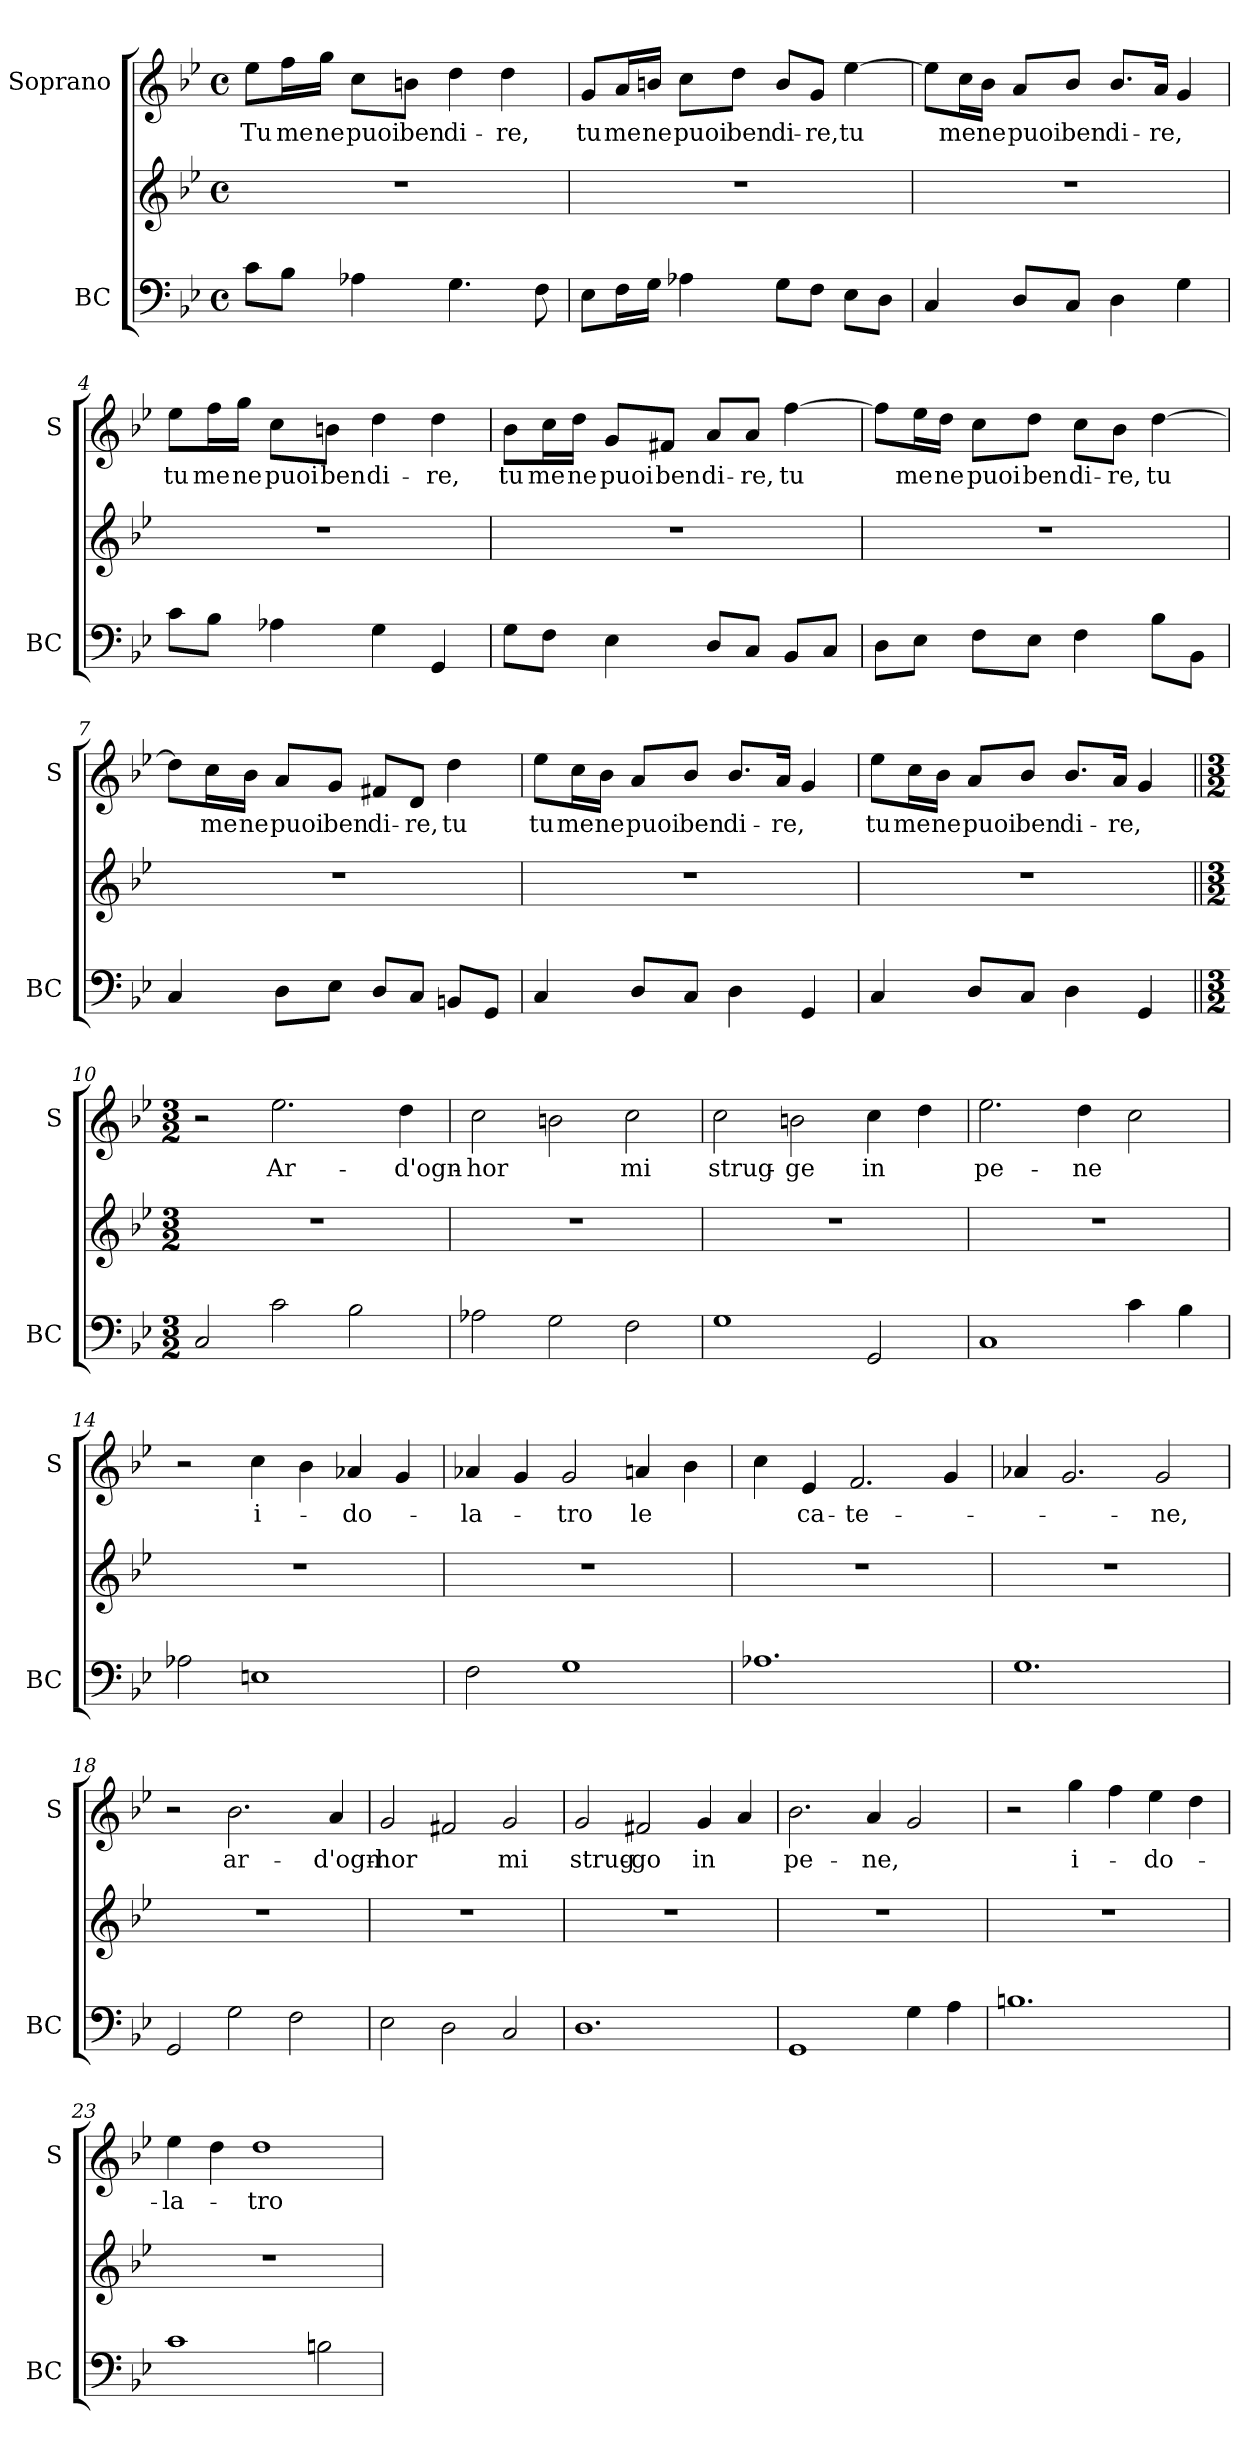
**kern	**kern	**kern	**text
*part2	*part2	*part1	*part1
*staff3	*staff2	*staff1	*staff1
*I"BC	*	*I"Soprano	*
*I'BC	*	*I'S	*
*clefF4	*clefG2	*clefG2	*
*k[b-e-]	*k[b-e-]	*k[b-e-]	*
*B-:	*B-:	*B-:	*
*M4/4	*M4/4	*M4/4	*
*met(c)	*met(c)	*met(c)	*
=1	=1	=1	=1
!	!	!	!LO:LY:b
8c\L	1r	8ee-\L	Tu
!	!	!	!LO:LY:b
8B-\J	.	16ff\L	me
!	!	!	!LO:LY:b
.	.	16gg\JJ	ne
!	!	!	!LO:LY:b
4A-X\	.	8cc\L	puoi
!	!	!	!LO:LY:b
.	.	8bn\J	ben
!	!	!	!LO:LY:b
4.G\	.	4dd\	di-
!	!	!	!LO:LY:b
.	.	4dd\	-re,
8F\	.	.	.
=2	=2	=2	=2
!	!	!	!LO:LY:b
8E-\L	1r	8g/L	tu
!	!	!	!LO:LY:b
16F\L	.	16a/L	me
!	!	!	!LO:LY:b
16G\JJ	.	16bn/JJ	ne
!	!	!	!LO:LY:b
4A-X\	.	8cc\L	puoi
!	!	!	!LO:LY:b
.	.	8dd\J	ben
!	!	!	!LO:LY:b
8G\L	.	8b/L	di-
!	!	!	!LO:LY:b
8F\J	.	8g/J	-re,
!	!	!	!LO:LY:b
8E-\L	.	[4ee-\	tu
8D\J	.	.	.
=3	=3	=3	=3
4C/	1r	8ee-\L]	.
!	!	!	!LO:LY:b
.	.	16cc\L	me
!	!	!	!LO:LY:b
.	.	16b-\JJ	ne
!	!	!	!LO:LY:b
8D/L	.	8a/L	puoi
!	!	!	!LO:LY:b
8C/J	.	8b-/J	ben
!	!	!	!LO:LY:b
4D\	.	8.b-/L	di-
!	!	!	!LO:LY:b
.	.	16a/Jk	-re,
4G\	.	4g/	.
!!LO:LB:g=z
=4	=4	=4	=4
!	!	!	!LO:LY:b
8c\L	1r	8ee-\L	tu
!	!	!	!LO:LY:b
8B-\J	.	16ff\L	me
!	!	!	!LO:LY:b
.	.	16gg\JJ	ne
!	!	!	!LO:LY:b
4A-X\	.	8cc\L	puoi
!	!	!	!LO:LY:b
.	.	8bn\J	ben
!	!	!	!LO:LY:b
4G\	.	4dd\	di-
!	!	!	!LO:LY:b
4GG/	.	4dd\	-re,
=5	=5	=5	=5
!	!	!	!LO:LY:b
8G\L	1r	8b-\L	tu
!	!	!	!LO:LY:b
8F\J	.	16cc\L	me
!	!	!	!LO:LY:b
.	.	16dd\JJ	ne
!	!	!	!LO:LY:b
4E-\	.	8g/L	puoi
!	!	!	!LO:LY:b
.	.	8f#X/J	ben
!	!	!	!LO:LY:b
8D/L	.	8a/L	di-
!	!	!	!LO:LY:b
8C/J	.	8a/J	-re,
!	!	!	!LO:LY:b
8BB-/L	.	[4ff\	tu
8C/J	.	.	.
=6	=6	=6	=6
8D\L	1r	8ff\L]	.
!	!	!	!LO:LY:b
8E-\J	.	16ee-\L	me
!	!	!	!LO:LY:b
.	.	16dd\JJ	ne
!	!	!	!LO:LY:b
8F\L	.	8cc\L	puoi
!	!	!	!LO:LY:b
8E-\J	.	8dd\J	ben
!	!	!	!LO:LY:b
4F\	.	8cc\L	di-
!	!	!	!LO:LY:b
.	.	8b-\J	-re,
!	!	!	!LO:LY:b
8B-\L	.	[4dd\	tu
8BB-\J	.	.	.
!!LO:LB:g=z
=7	=7	=7	=7
4C/	1r	8dd\L]	.
!	!	!	!LO:LY:b
.	.	16cc\L	me
!	!	!	!LO:LY:b
.	.	16b-\JJ	ne
!	!	!	!LO:LY:b
8D\L	.	8a/L	puoi
!	!	!	!LO:LY:b
8E-\J	.	8g/J	ben
!	!	!	!LO:LY:b
8D/L	.	8f#X/L	di-
!	!	!	!LO:LY:b
8C/J	.	8d/J	-re,
!	!	!	!LO:LY:b
8BBn/L	.	4dd\	tu
8GG/J	.	.	.
=8	=8	=8	=8
!	!	!	!LO:LY:b
4C/	1r	8ee-\L	tu
!	!	!	!LO:LY:b
.	.	16cc\L	me
!	!	!	!LO:LY:b
.	.	16b-\JJ	ne
!	!	!	!LO:LY:b
8D/L	.	8a/L	puoi
!	!	!	!LO:LY:b
8C/J	.	8b-/J	ben
!	!	!	!LO:LY:b
4D\	.	8.b-/L	di-
!	!	!	!LO:LY:b
.	.	16a/Jk	-re,
4GG/	.	4g/	.
=9	=9	=9	=9
!	!	!	!LO:LY:b
4C/	1r	8ee-\L	tu
!	!	!	!LO:LY:b
.	.	16cc\L	me
!	!	!	!LO:LY:b
.	.	16b-\JJ	ne
!	!	!	!LO:LY:b
8D/L	.	8a/L	puoi
!	!	!	!LO:LY:b
8C/J	.	8b-/J	ben
!	!	!	!LO:LY:b
4D\	.	8.b-/L	di-
!	!	!	!LO:LY:b
.	.	16a/Jk	-re,
4GG/	.	4g/	.
!!LO:PB:g=z
=10||	=10||	=10||	=10||
*M3/2	*M3/2	*M3/2	*
2C/	1.r	2r	.
!	!	!	!LO:LY:b
2c\	.	2.ee-\	Ar-
2B-\	.	.	.
!	!	!	!LO:LY:b
.	.	4dd\	-d'ogn-
=11	=11	=11	=11
!	!	!	!LO:LY:b
2A-X\	1.r	2cc\	-hor
2G\	.	2bn\	.
!	!	!	!LO:LY:b
2F\	.	2cc\	mi
=12	=12	=12	=12
!	!	!	!LO:LY:b
1G	1.r	2cc\	strug-
!	!	!	!LO:LY:b
.	.	2bn\	-ge
!	!	!	!LO:LY:b
2GG/	.	4cc\	in
.	.	4dd\	.
=13	=13	=13	=13
!	!	!	!LO:LY:b
1C	1.r	2.ee-\	pe-
!	!	!	!LO:LY:b
.	.	4dd\	-ne
4c\	.	2cc\	.
4B-\	.	.	.
=14	=14	=14	=14
2A-X\	1.r	2r	.
!	!	!	!LO:LY:b
1En	.	4cc\	i-
.	.	4b-\	.
!	!	!	!LO:LY:b
.	.	4a-X/	-do-
.	.	4g/	.
!!LO:LB:g=z
=15	=15	=15	=15
!	!	!	!LO:LY:b
2F\	1.r	4a-X/	-la-
.	.	4g/	.
!	!	!	!LO:LY:b
1G	.	2g/	-tro
!	!	!	!LO:LY:b
.	.	4an/	le
.	.	4b-\	.
=16	=16	=16	=16
1.A-X	1.r	4cc\	.
!	!	!	!LO:LY:b
.	.	4e-/	ca-
!	!	!	!LO:LY:b
.	.	2.f/	-te-
.	.	4g/	.
=17	=17	=17	=17
1.G	1.r	4a-X/	.
.	.	2.g/	.
!	!	!	!LO:LY:b
.	.	2g/	-ne,
=18	=18	=18	=18
2GG/	1.r	2r	.
!	!	!	!LO:LY:b
2G\	.	2.b-\	ar-
2F\	.	.	.
!	!	!	!LO:LY:b
.	.	4a/	-d'ogn-
=19	=19	=19	=19
!	!	!	!LO:LY:b
2E-\	1.r	2g/	-hor
2D\	.	2f#X/	.
!	!	!	!LO:LY:b
2C/	.	2g/	mi
!!LO:LB:g=z
=20	=20	=20	=20
!	!	!	!LO:LY:b
1.D	1.r	2g/	strug-
!	!	!	!LO:LY:b
.	.	2f#X/	-go
!	!	!	!LO:LY:b
.	.	4g/	in
.	.	4a/	.
=21	=21	=21	=21
!	!	!	!LO:LY:b
1GG	1.r	2.b-\	pe-
!	!	!	!LO:LY:b
.	.	4a/	-ne,
4G\	.	2g/	.
4A\	.	.	.
=22	=22	=22	=22
1.Bn	1.r	2r	.
!	!	!	!LO:LY:b
.	.	4gg\	i-
.	.	4ff\	.
!	!	!	!LO:LY:b
.	.	4ee-\	-do-
.	.	4dd\	.
=23	=23	=23	=23
!	!	!	!LO:LY:b
1c	1.r	4ee-\	-la-
.	.	4dd\	.
!	!	!	!LO:LY:b
.	.	1dd	-tro
2Bn\	.	.	.
=	=	=	=
*-	*-	*-	*-
